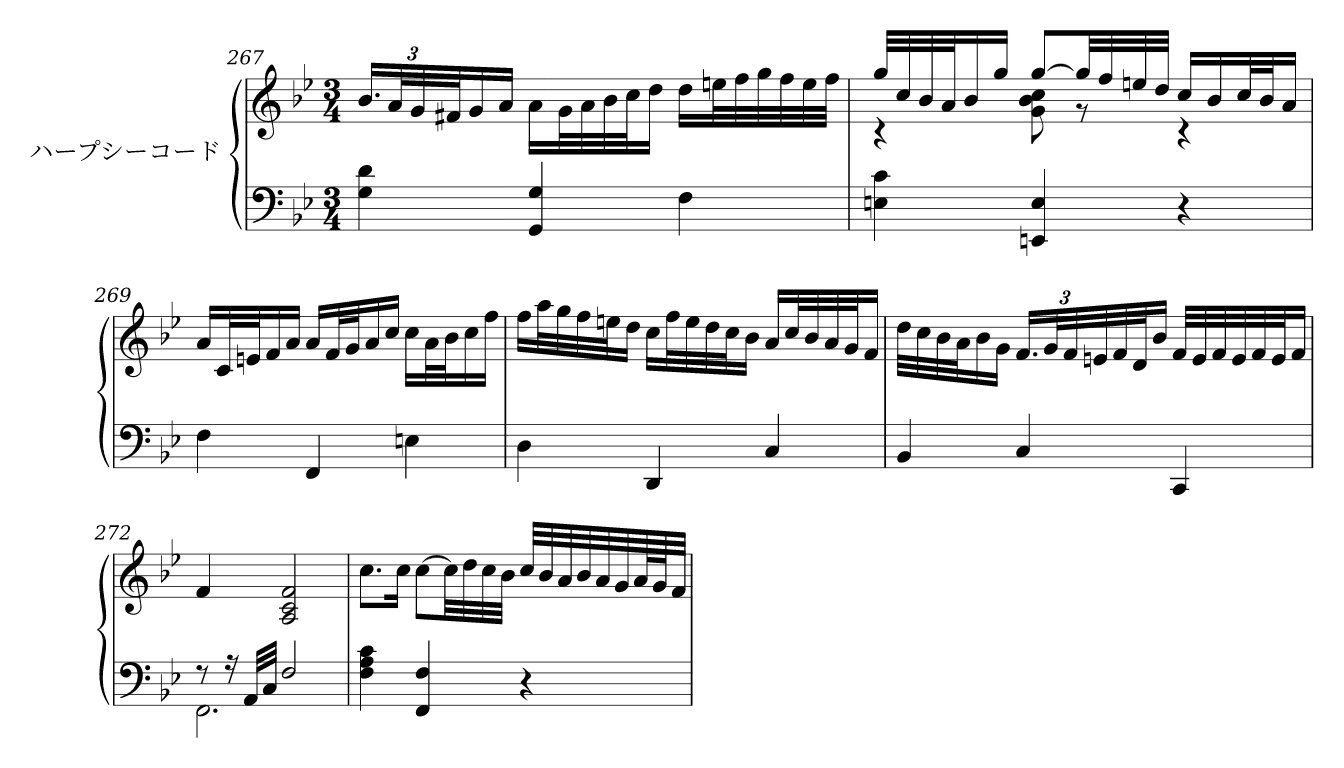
**kern	**kern
*part1	*part1
*staff2	*staff1
*I"ハープシーコード	*
*clefF4	*clefG2
*k[b-e-]	*k[b-e-]
*M3/4	*M3/4
*	*Xbrackettup
=267	=267
4G\ 4d\	24.b-/LL
.	48a/L
.	48g/
.	48f#X/J
.	16g/
.	16a/JJ
4GG/ 4G/	16a\LL
.	32g\L
.	32a\
.	32b-\
.	32cc\J
.	16dd\JJ
4F\	16dd\LL
.	32een\L
.	32ff\
.	32gg\
.	32ff\
.	32ee\
.	32ff\JJJ
!!LO:LB:g=z
=268	=268
*	*^
4En\ 4c\	32gg/LLL	4r
.	32cc/	.
.	32b-/	.
.	32a/J	.
.	16b-/	.
.	16gg/JJ	.
4EEn/ 4E/	[8gg/L	8g\ 8b-\ 8cc\
.	32gg/LL]	8r
.	32ff/	.
.	32een/	.
.	32dd/JJJ	.
4r	16cc/LL	4r
.	16b-/	.
.	32cc/L	.
.	32b-/J	.
.	16a/JJ	.
*	*v	*v
=269	=269
4F\	16a/LL
.	32c/L
.	32en/J
.	16f/
.	16a/JJ
4FF/	16a/LL
.	32f/L
.	32g/J
.	16a/
.	16cc/JJ
4En\	16cc\LL
.	32a\L
.	32b-\J
.	16cc\
.	16ff\JJ
!!LO:LB:g=z
=270	=270
4D\	16ff\LL
.	32aa\L
.	32gg\
.	32ff\
.	32een\J
.	16dd\JJ
4DD/	16cc\LL
.	32ff\L
.	32ee\
.	32dd\
.	32cc\J
.	16b-\JJ
4C/	16a/LL
.	32cc/L
.	32b-/
.	32a/
.	32g/J
.	16f/JJ
=271	=271
4BB-/	32dd\LLL
.	32cc\
.	32b-\
.	32a\J
.	16b-\
.	16g\JJ
4C/	24.f/LL
.	48g/L
.	48f/
.	48en/
.	32f/
.	32d/J
.	16b-/JJ
4CC/	32f/LLL
.	32e/
.	32f/
.	32e/
.	32f/
.	32e/J
.	16f/JJ
=272	=272
*^	*
8r	2.FF\	4f/
16r	.	.
32AA/LLL	.	.
32C/JJJ	.	.
2F/	.	2A/ 2c/ 2f/
*v	*v	*
!!LO:LB:g=z
=273	=273
4F\ 4A\ 4c\	8.cc\L
.	16cc\Jk
4FF/ 4F/	[8cc\L
.	32cc\LL]
.	32dd\
.	32cc\
.	32b-\JJJ
4r	32cc/LLL
.	32b-/
.	32a/
.	32b-/
.	32a/
.	32g/
.	64a/L
.	64g/J
.	32f/JJJ
=	=
*-	*-
